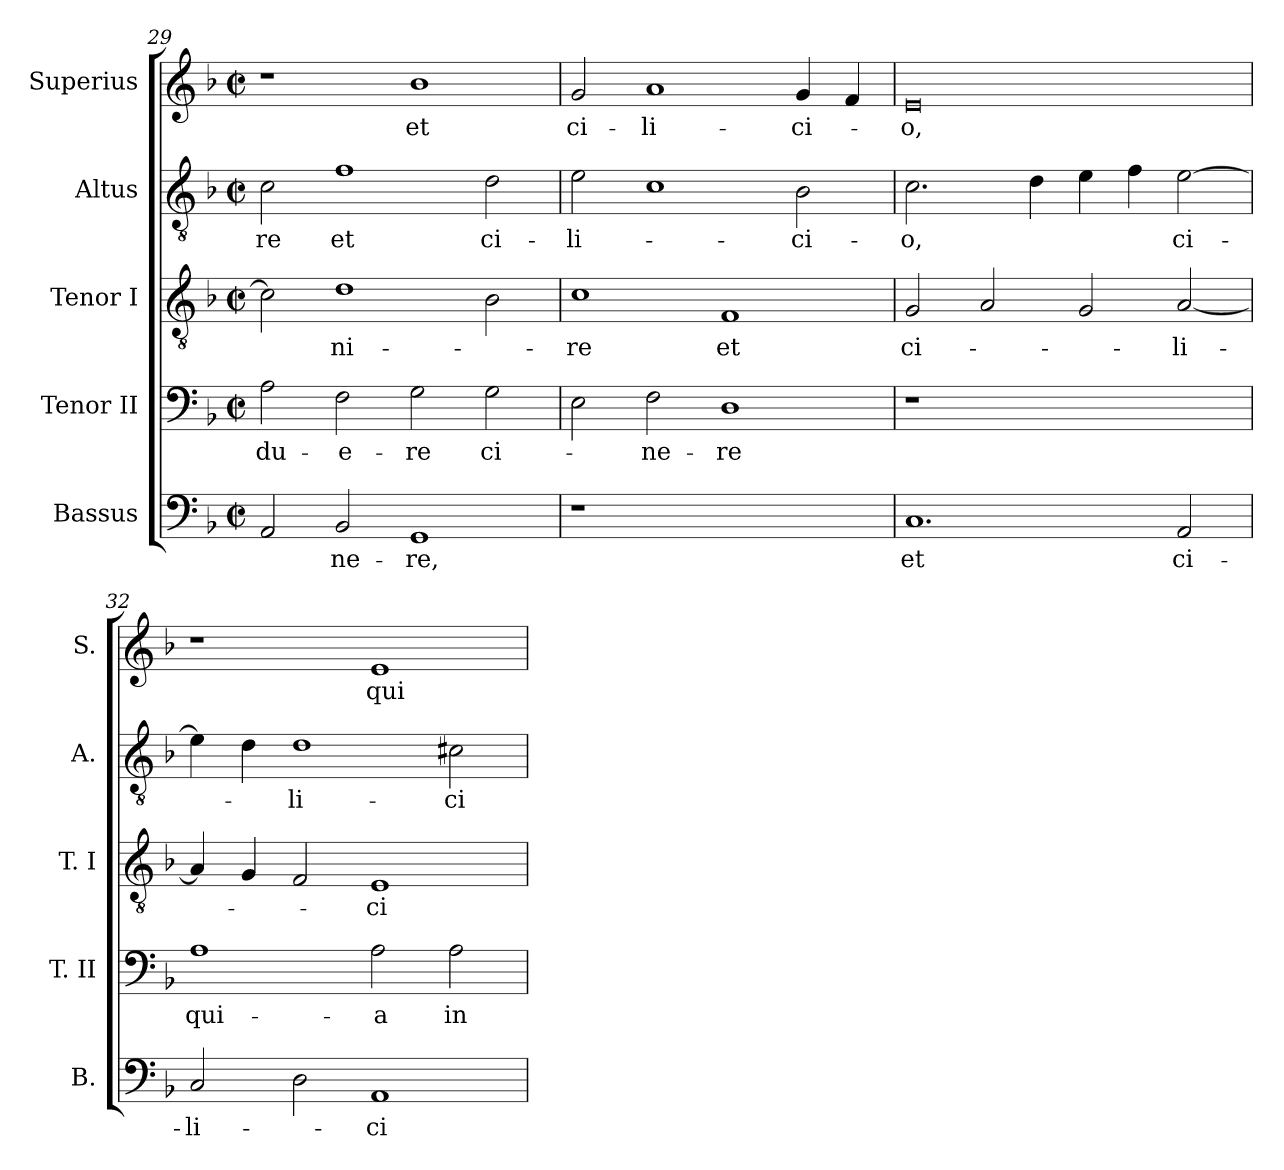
**kern	**text	**kern	**text	**kern	**text	**kern	**text	**kern	**text
*part5	*part5	*part4	*part4	*part3	*part3	*part2	*part2	*part1	*part1
*staff5	*staff5	*staff4	*staff4	*staff3	*staff3	*staff2	*staff2	*staff1	*staff1
*I"Bassus	*	*I"Tenor II	*	*I"Tenor I	*	*I"Altus	*	*I"Superius	*
*I'B.	*	*I'T. II	*	*I'T. I	*	*I'A.	*	*I'S.	*
*clefF4	*	*clefF4	*	*clefGv2	*	*clefGv2	*	*clefG2	*
*	*	*	*	*ITrd7c12	*	*ITrd7c12	*	*	*
*k[b-]	*	*k[b-]	*	*k[b-]	*	*k[b-]	*	*k[b-]	*
*F:	*	*F:	*	*F:	*	*F:	*	*F:	*
*M2/2	*	*M2/2	*	*M2/2	*	*M2/2	*	*M2/2	*
*met(c|)	*	*met(c|)	*	*met(c|)	*	*met(c|)	*	*met(c|)	*
=29	=29	=29	=29	=29	=29	=29	=29	=29	=29
!	!	!	!LO:LY:b:color=#000000	!	!	!	!	!	!
!	!	!	!	!	!	!	!LO:LY:b:color=#000000	!	!
2AAi/	.	2Ai\	-du-	2Ci\]	.	2Ci\	-re	1r	.
!	!LO:LY:b:color=#000000	!	!	!	!	!	!	!	!
!	!	!	!LO:LY:b:color=#000000	!	!	!	!	!	!
!	!	!	!	!	!LO:LY:b:color=#000000	!	!	!	!
!	!	!	!	!	!	!	!LO:LY:b:color=#000000	!	!
2BB-i/	-ne-	2Fi\	-e-	1Di	-ni-	1Fi	et	.	.
!	!LO:LY:b:color=#000000	!	!	!	!	!	!	!	!
!	!	!	!LO:LY:b:color=#000000	!	!	!	!	!	!
!	!	!	!	!	!	!	!	!	!LO:LY:b:color=#000000
1GGi	-re,	2Gi\	-re	.	.	.	.	1b-i	et
!	!	!	!LO:LY:b:color=#000000	!	!	!	!	!	!
!	!	!	!	!	!	!	!LO:LY:b:color=#000000	!	!
.	.	2Gi\	ci-	2BB-i\	.	2Di\	ci-	.	.
=30	=30	=30	=30	=30	=30	=30	=30	=30	=30
!LO:N:vis=1	!	!	!	!	!	!	!	!	!
!	!	!	!	!	!LO:LY:b:color=#000000	!	!	!	!
!	!	!	!	!	!	!	!LO:LY:b:color=#000000	!	!
!	!	!	!	!	!	!	!	!	!LO:LY:b:color=#000000
1r	.	2Ei\	.	1Ci	-re	2Ei\	-li-	2gi/	ci-
!	!	!	!LO:LY:b:color=#000000	!	!	!	!	!	!
!	!	!	!	!	!	!	!	!	!LO:LY:b:color=#000000
.	.	2Fi\	-ne-	.	.	1Ci	.	1ai	-li-
!	!	!	!LO:LY:b:color=#000000	!	!	!	!	!	!
!	!	!	!	!	!LO:LY:b:color=#000000	!	!	!	!
1ryy	.	1Di	-re	1FFi	et	.	.	.	.
!	!	!	!	!	!	!	!LO:LY:b:color=#000000	!	!
!	!	!	!	!	!	!	!	!	!LO:LY:b:color=#000000
.	.	.	.	.	.	2BB-i\	-ci-	4gi/	-ci-
.	.	.	.	.	.	.	.	4fi/	.
!!LO:PB:g=z
=31	=31	=31	=31	=31	=31	=31	=31	=31	=31
!	!LO:LY:b:color=#000000	!LO:N:vis=1	!	!	!	!	!	!	!
!	!	!	!	!	!LO:LY:b:color=#000000	!	!	!	!
!	!	!	!	!	!	!	!LO:LY:b:color=#000000	!	!
!	!	!	!	!	!	!	!	!	!LO:LY:b:color=#000000
1.Ci	et	1r	.	2GGi/	ci-	2.Ci\	-o,	0ei	-o,
.	.	.	.	2AAi/	.	.	.	.	.
.	.	.	.	.	.	4Di\	.	.	.
.	.	1ryy	.	2GGi/	.	4Ei\	.	.	.
.	.	.	.	.	.	4Fi\	.	.	.
!	!LO:LY:b:color=#000000	!	!	!	!	!	!	!	!
!	!	!	!	!	!LO:LY:b:color=#000000	!	!	!	!
!	!	!	!	!	!	!	!LO:LY:b:color=#000000	!	!
2AAi/	ci-	.	.	[<2AAi/	-li-	[>2Ei\	ci-	.	.
=32	=32	=32	=32	=32	=32	=32	=32	=32	=32
!	!LO:LY:b:color=#000000	!	!	!	!	!	!	!	!
!	!	!	!LO:LY:b:color=#000000	!	!	!	!	!	!
2Ci/	-li-	1Ai	qui-	4AAi/]	.	4Ei\]	.	1r	.
.	.	.	.	4GGi/	.	4Di\	.	.	.
!	!	!	!	!	!	!	!LO:LY:b:color=#000000	!	!
2Di\	.	.	.	2FFi/	.	1Di	-li-	.	.
!	!LO:LY:b:color=#000000	!	!	!	!	!	!	!	!
!	!	!	!LO:LY:b:color=#000000	!	!	!	!	!	!
!	!	!	!	!	!LO:LY:b:color=#000000	!	!	!	!
!	!	!	!	!	!	!	!	!	!LO:LY:b:color=#000000
1AAi	-ci-	2Ai\	-a	1EEi	-ci-	.	.	1ei	qui-
!	!	!	!LO:LY:b:color=#000000	!	!	!	!	!	!
!	!	!	!	!	!	!	!LO:LY:b:color=#000000	!	!
.	.	2Ai\	in	.	.	2C#Xi\	-ci-	.	.
=	=	=	=	=	=	=	=	=	=
*-	*-	*-	*-	*-	*-	*-	*-	*-	*-
